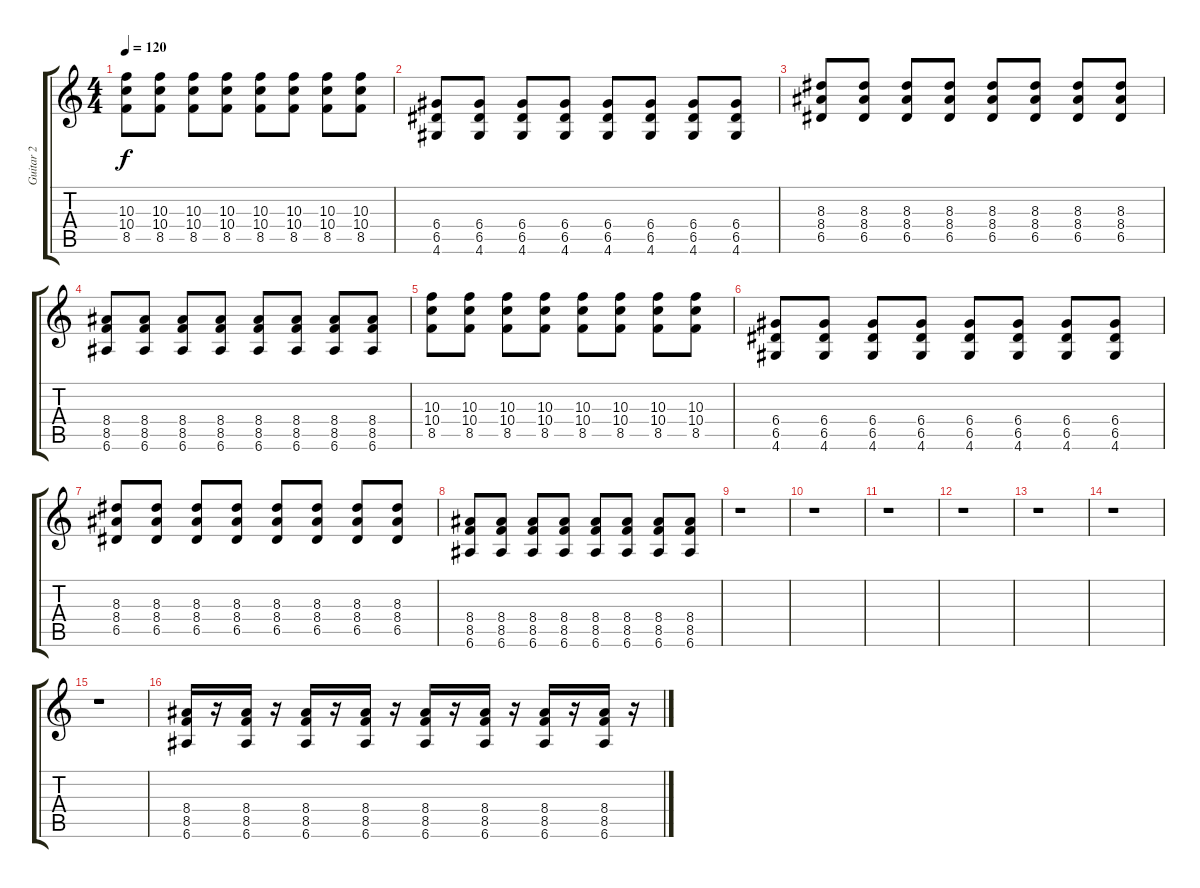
\track ("Guitar 2" "Guitar 2") {instrument distortionguitar}
\staff {score tabs}
\tuning (E4 B3 G3 D3 A2 E2) {hide}
\ts (4 4)
\tempo 120
\clef g2
\ks c
(10.3 10.4 8.5).8{dy f} (10.3 10.4 8.5).8 (10.3 10.4 8.5).8 (10.3 10.4 8.5).8 (10.3 10.4 8.5).8 (10.3 10.4 8.5).8 (10.3 10.4 8.5).8 (10.3 10.4 8.5).8 |
(6.4 6.5 4.6).8 (6.4 6.5 4.6).8 (6.4 6.5 4.6).8 (6.4 6.5 4.6).8 (6.4 6.5 4.6).8 (6.4 6.5 4.6).8 (6.4 6.5 4.6).8 (6.4 6.5 4.6).8 |
(8.3 8.4 6.5).8 (8.3 8.4 6.5).8 (8.3 8.4 6.5).8 (8.3 8.4 6.5).8 (8.3 8.4 6.5).8 (8.3 8.4 6.5).8 (8.3 8.4 6.5).8 (8.3 8.4 6.5).8 |
(8.4 8.5 6.6).8 (8.4 8.5 6.6).8 (8.4 8.5 6.6).8 (8.4 8.5 6.6).8 (8.4 8.5 6.6).8 (8.4 8.5 6.6).8 (8.4 8.5 6.6).8 (8.4 8.5 6.6).8 |
(10.3 10.4 8.5).8 (10.3 10.4 8.5).8 (10.3 10.4 8.5).8 (10.3 10.4 8.5).8 (10.3 10.4 8.5).8 (10.3 10.4 8.5).8 (10.3 10.4 8.5).8 (10.3 10.4 8.5).8 |
(6.4 6.5 4.6).8 (6.4 6.5 4.6).8 (6.4 6.5 4.6).8 (6.4 6.5 4.6).8 (6.4 6.5 4.6).8 (6.4 6.5 4.6).8 (6.4 6.5 4.6).8 (6.4 6.5 4.6).8 |
(8.3 8.4 6.5).8 (8.3 8.4 6.5).8 (8.3 8.4 6.5).8 (8.3 8.4 6.5).8 (8.3 8.4 6.5).8 (8.3 8.4 6.5).8 (8.3 8.4 6.5).8 (8.3 8.4 6.5).8 |
(8.4 8.5 6.6).8 (8.4 8.5 6.6).8 (8.4 8.5 6.6).8 (8.4 8.5 6.6).8 (8.4 8.5 6.6).8 (8.4 8.5 6.6).8 (8.4 8.5 6.6).8 (8.4 8.5 6.6).8 |
r.1 |
r.1 |
r.1 |
r.1 |
r.1 |
r.1 |
r.1 |
(8.4 8.5 6.6).16 r.16 (8.4 8.5 6.6).16 r.16 (8.4 8.5 6.6).16 r.16 (8.4 8.5 6.6).16 r.16 (8.4 8.5 6.6).16 r.16 (8.4 8.5 6.6).16 r.16 (8.4 8.5 6.6).16 r.16 (8.4 8.5 6.6).16 r.16
